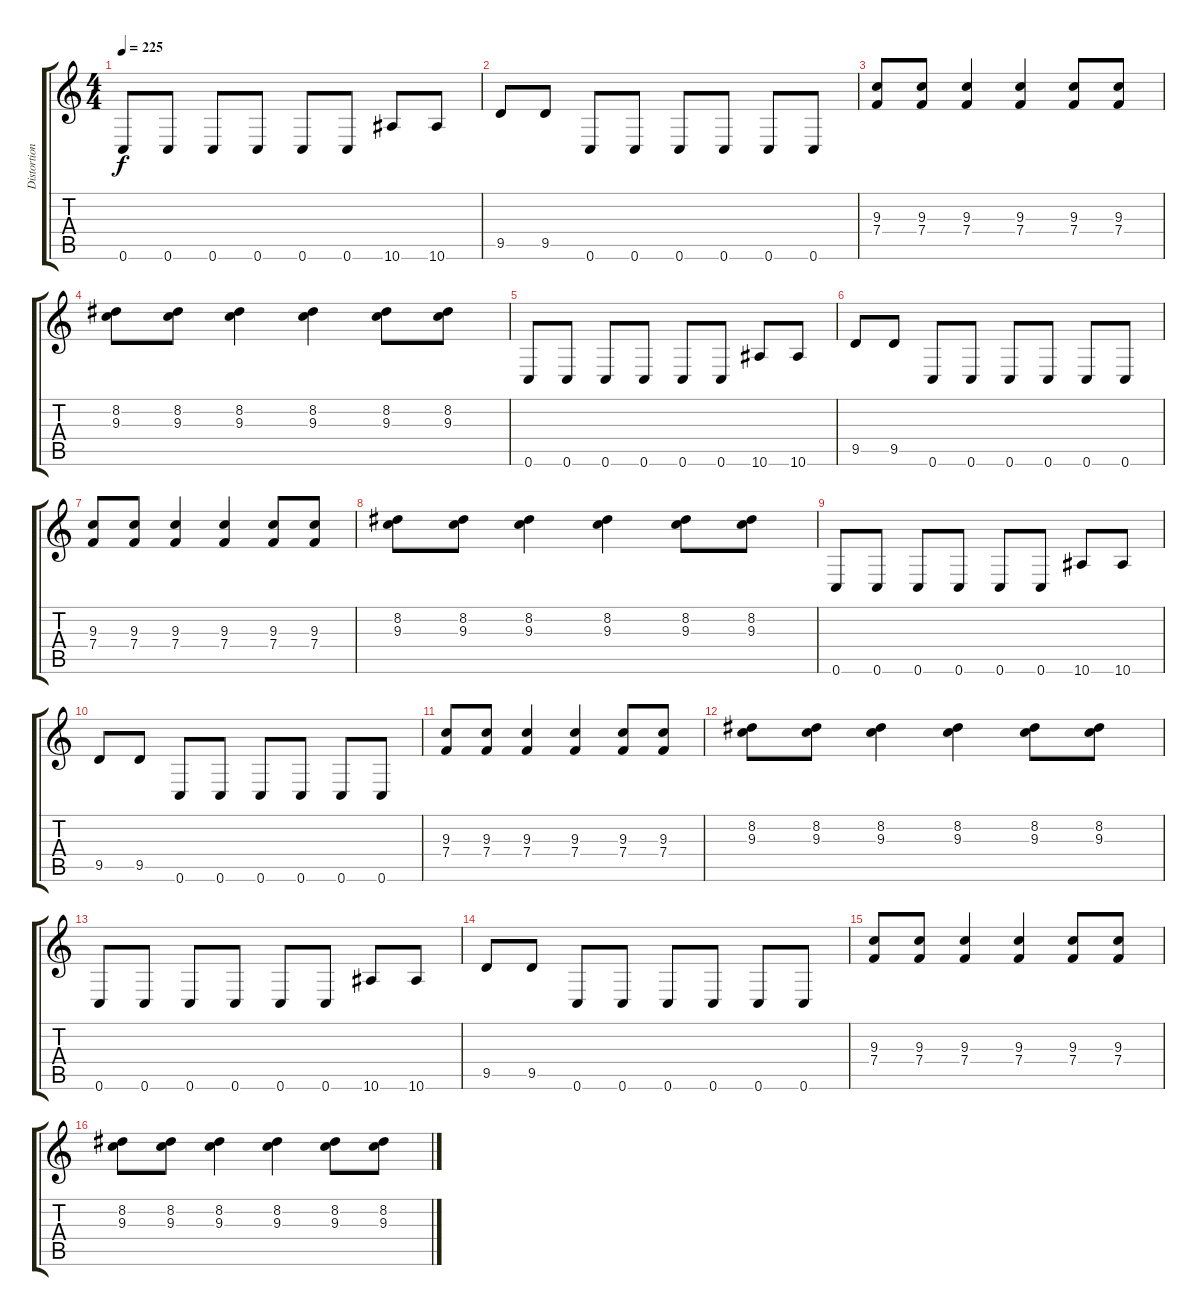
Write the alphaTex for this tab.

\track ("Distortion II" "Distortion") {instrument distortionguitar}
\staff {score tabs}
\tuning (C4 G3 Eb3 Bb2 F2 C2) {hide}
\ts (4 4)
\tempo 225
\clef g2
\ks c
0.6.8{dy f} 0.6.8 0.6.8 0.6.8 0.6.8 0.6.8 10.6.8 10.6.8 |
9.5.8 9.5.8 0.6.8 0.6.8 0.6.8 0.6.8 0.6.8 0.6.8 |
(9.3 7.4).8 (9.3 7.4).8 (9.3 7.4).4 (9.3 7.4).4 (9.3 7.4).8 (9.3 7.4).8 |
(8.2 9.3).8 (8.2 9.3).8 (8.2 9.3).4 (8.2 9.3).4 (8.2 9.3).8 (8.2 9.3).8 |
0.6.8 0.6.8 0.6.8 0.6.8 0.6.8 0.6.8 10.6.8 10.6.8 |
9.5.8 9.5.8 0.6.8 0.6.8 0.6.8 0.6.8 0.6.8 0.6.8 |
(9.3 7.4).8 (9.3 7.4).8 (9.3 7.4).4 (9.3 7.4).4 (9.3 7.4).8 (9.3 7.4).8 |
(8.2 9.3).8 (8.2 9.3).8 (8.2 9.3).4 (8.2 9.3).4 (8.2 9.3).8 (8.2 9.3).8 |
0.6.8 0.6.8 0.6.8 0.6.8 0.6.8 0.6.8 10.6.8 10.6.8 |
9.5.8 9.5.8 0.6.8 0.6.8 0.6.8 0.6.8 0.6.8 0.6.8 |
(9.3 7.4).8 (9.3 7.4).8 (9.3 7.4).4 (9.3 7.4).4 (9.3 7.4).8 (9.3 7.4).8 |
(8.2 9.3).8 (8.2 9.3).8 (8.2 9.3).4 (8.2 9.3).4 (8.2 9.3).8 (8.2 9.3).8 |
0.6.8 0.6.8 0.6.8 0.6.8 0.6.8 0.6.8 10.6.8 10.6.8 |
9.5.8 9.5.8 0.6.8 0.6.8 0.6.8 0.6.8 0.6.8 0.6.8 |
(9.3 7.4).8 (9.3 7.4).8 (9.3 7.4).4 (9.3 7.4).4 (9.3 7.4).8 (9.3 7.4).8 |
(8.2 9.3).8 (8.2 9.3).8 (8.2 9.3).4 (8.2 9.3).4 (8.2 9.3).8 (8.2 9.3).8
